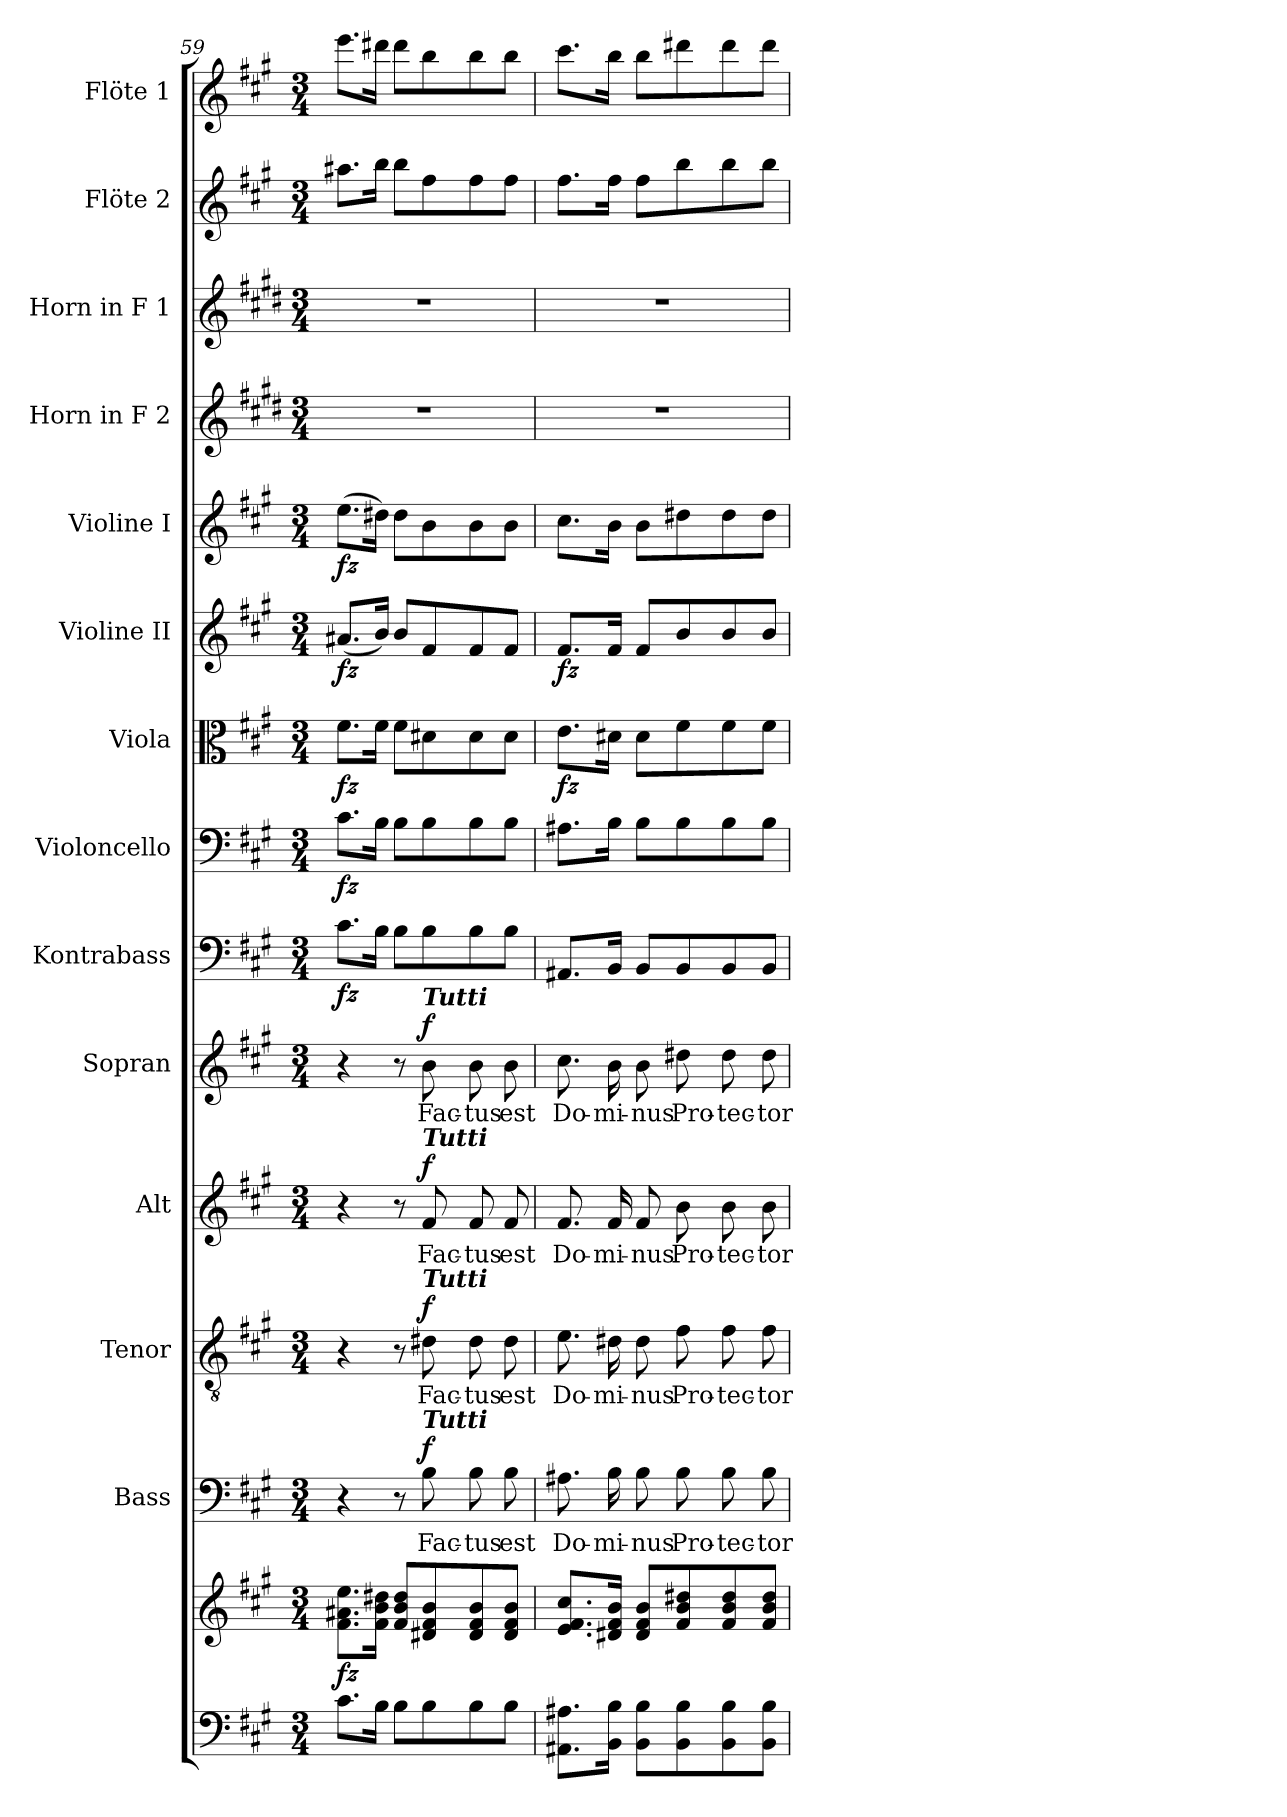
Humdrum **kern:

**kern	**kern	**dynam	**kern	**text	**dynam	**kern	**text	**dynam	**kern	**text	**dynam	**kern	**text	**dynam	**kern	**dynam	**kern	**dynam	**kern	**dynam	**kern	**dynam	**kern	**dynam	**kern	**kern	**kern	**kern
*part14	*part14	*part14	*part13	*part13	*part13	*part12	*part12	*part12	*part11	*part11	*part11	*part10	*part10	*part10	*part9	*part9	*part8	*part8	*part7	*part7	*part6	*part6	*part5	*part5	*part4	*part3	*part2	*part1
*staff15	*staff14	*staff14/15	*staff13	*staff13	*staff13	*staff12	*staff12	*staff12	*staff11	*staff11	*staff11	*staff10	*staff10	*staff10	*staff9	*staff9	*staff8	*staff8	*staff7	*staff7	*staff6	*staff6	*staff5	*staff5	*staff4	*staff3	*staff2	*staff1
*	*	*	*I"Bass	*	*	*I"Tenor	*	*	*I"Alt	*	*	*I"Sopran	*	*	*I"Kontrabass	*	*I"Violoncello	*	*I"Viola	*	*I"Violine II	*	*I"Violine I	*	*I"Horn in F 2	*I"Horn in F 1	*I"Flöte 2	*I"Flöte 1
*	*	*	*I'B.	*	*	*I'T.	*	*	*I'A.	*	*	*I'S.	*	*	*I'Kb.	*	*I'Vc.	*	*I'Vla.	*	*I'Vl. II	*	*I'Vl. I	*	*	*	*I'Fl. 2	*I'Fl. 1
*clefF4	*clefG2	*	*clefF4	*	*	*clefGv2	*	*	*clefG2	*	*	*clefG2	*	*	*clefF4	*	*clefF4	*	*clefC3	*	*clefG2	*	*clefG2	*	*clefG2	*clefG2	*clefG2	*clefG2
*	*	*	*	*	*	*	*	*	*	*	*	*	*	*	*ITrd7c12	*	*	*	*	*	*	*	*	*	*ITrd4c7	*ITrd4c7	*	*
*k[f#c#g#]	*k[f#c#g#]	*	*k[f#c#g#]	*	*	*k[f#c#g#]	*	*	*k[f#c#g#]	*	*	*k[f#c#g#]	*	*	*k[f#c#g#]	*	*k[f#c#g#]	*	*k[f#c#g#]	*	*k[f#c#g#]	*	*k[f#c#g#]	*	*k[f#c#g#]	*k[f#c#g#]	*k[f#c#g#]	*k[f#c#g#]
*A:	*A:	*	*A:	*	*	*A:	*	*	*A:	*	*	*A:	*	*	*A:	*	*A:	*	*A:	*	*A:	*	*A:	*	*A:	*A:	*A:	*A:
*M3/4	*M3/4	*	*M3/4	*	*	*M3/4	*	*	*M3/4	*	*	*M3/4	*	*	*M3/4	*	*M3/4	*	*M3/4	*	*M3/4	*	*M3/4	*	*M3/4	*M3/4	*M3/4	*M3/4
=59	=59	=59	=59	=59	=59	=59	=59	=59	=59	=59	=59	=59	=59	=59	=59	=59	=59	=59	=59	=59	=59	=59	=59	=59	=59	=59	=59	=59
!	!	!LO:DY:b	!	!	!	!	!	!	!	!	!	!	!	!	!	!LO:DY:b	!	!LO:DY:b	!	!LO:DY:b	!	!LO:DY:b	!	!LO:DY:b	!	!	!	!
8.c#\L	8.f#\ 8.a#X\ 8.ee\L	fz	4r	.	.	4r	.	.	4r	.	.	4r	.	.	8.C#\L	fz	8.c#\L	fz	8.f#\L	fz	(<8.a#X/L	fz	(>8.ee\L	fz	2.r	2.r	8.aa#X\L	8.eee\L
16B\Jk	16f#\ 16b\ 16dd#X\Jk	.	.	.	.	.	.	.	.	.	.	.	.	.	16BB\Jk	.	16B\Jk	.	16f#\Jk	.	16b/Jk)	.	16dd#X\Jk)	.	.	.	16bb\Jk	16ddd#X\Jk
8B\L	8f#/ 8b/ 8dd#/L	.	8r	.	.	8r	.	.	8r	.	.	8r	.	.	8BB\L	.	8B\L	.	8f#\L	.	8b/L	.	8dd#\L	.	.	.	8bb\L	8ddd#\L
!	!	!	!	!	!	!	!	!	!	!	!	!LO:TX:a:Bi:t=Tutti	!	!	!	!	!	!	!	!	!	!	!	!	!	!	!	!
!	!	!	!	!	!	!	!	!	!LO:TX:a:Bi:t=Tutti	!	!	!	!	!	!	!	!	!	!	!	!	!	!	!	!	!	!	!
!	!	!	!	!	!	!LO:TX:a:Bi:t=Tutti	!	!	!	!	!	!	!	!	!	!	!	!	!	!	!	!	!	!	!	!	!	!
!	!	!	!LO:TX:a:Bi:t=Tutti	!	!	!	!	!	!	!	!	!	!	!	!	!	!	!	!	!	!	!	!	!	!	!	!	!
!	!	!	!	!LO:LY:b	!LO:DY:a	!	!LO:LY:b	!LO:DY:a	!	!LO:LY:b	!LO:DY:a	!	!LO:LY:b	!LO:DY:a	!	!	!	!	!	!	!	!	!	!	!	!	!	!
8B\	8d#X/ 8f#/ 8b/	.	8B\	Fac-	f	8d#X\	Fac-	f	8f#/	Fac-	f	8b\	Fac-	f	8BB\	.	8B\	.	8d#X\	.	8f#/	.	8b\	.	.	.	8ff#\	8bb\
!	!	!	!	!LO:LY:b	!	!	!LO:LY:b	!	!	!LO:LY:b	!	!	!LO:LY:b	!	!	!	!	!	!	!	!	!	!	!	!	!	!	!
8B\	8d#/ 8f#/ 8b/	.	8B\	-tus	.	8d#\	-tus	.	8f#/	-tus	.	8b\	-tus	.	8BB\	.	8B\	.	8d#\	.	8f#/	.	8b\	.	.	.	8ff#\	8bb\
!	!	!	!	!LO:LY:b	!	!	!LO:LY:b	!	!	!LO:LY:b	!	!	!LO:LY:b	!	!	!	!	!	!	!	!	!	!	!	!	!	!	!
8B\J	8d#/ 8f#/ 8b/J	.	8B\	est	.	8d#\	est	.	8f#/	est	.	8b\	est	.	8BB\J	.	8B\J	.	8d#\J	.	8f#/J	.	8b\J	.	.	.	8ff#\J	8bb\J
!!LO:PB:g=z
=60	=60	=60	=60	=60	=60	=60	=60	=60	=60	=60	=60	=60	=60	=60	=60	=60	=60	=60	=60	=60	=60	=60	=60	=60	=60	=60	=60	=60
!	!	!	!	!LO:LY:b	!	!	!LO:LY:b	!	!	!LO:LY:b	!	!	!LO:LY:b	!	!	!	!	!	!	!LO:DY:b	!	!LO:DY:b	!	!	!	!	!	!
8.AA#X\ 8.A#X\L	8.e/ 8.f#/ 8.cc#/L	.	8.A#X\	Do-	.	8.e\	Do-	.	8.f#/	Do-	.	8.cc#\	Do-	.	8.AAA#X/L	.	8.A#X\L	.	8.e\L	fz	8.f#/L	fz	8.cc#\L	.	2.r	2.r	8.ff#\L	8.ccc#\L
!	!	!	!	!LO:LY:b	!	!	!LO:LY:b	!	!	!LO:LY:b	!	!	!LO:LY:b	!	!	!	!	!	!	!	!	!	!	!	!	!	!	!
16BB\ 16B\Jk	16d#X/ 16f#/ 16b/Jk	.	16B\	-mi-	.	16d#X\	-mi-	.	16f#/	-mi-	.	16b\	-mi-	.	16BBB/Jk	.	16B\Jk	.	16d#X\Jk	.	16f#/Jk	.	16b\Jk	.	.	.	16ff#\Jk	16bb\Jk
!	!	!	!	!LO:LY:b	!	!	!LO:LY:b	!	!	!LO:LY:b	!	!	!LO:LY:b	!	!	!	!	!	!	!	!	!	!	!	!	!	!	!
8BB\ 8B\L	8d#/ 8f#/ 8b/L	.	8B\	-nus	.	8d#\	-nus	.	8f#/	-nus	.	8b\	-nus	.	8BBB/L	.	8B\L	.	8d#\L	.	8f#/L	.	8b\L	.	.	.	8ff#\L	8bb\L
!	!	!	!	!LO:LY:b	!	!	!LO:LY:b	!	!	!LO:LY:b	!	!	!LO:LY:b	!	!	!	!	!	!	!	!	!	!	!	!	!	!	!
8BB\ 8B\	8f#/ 8b/ 8dd#X/	.	8B\	Pro-	.	8f#\	Pro-	.	8b\	Pro-	.	8dd#X\	Pro-	.	8BBB/	.	8B\	.	8f#\	.	8b/	.	8dd#X\	.	.	.	8bb\	8ddd#X\
!	!	!	!	!LO:LY:b	!	!	!LO:LY:b	!	!	!LO:LY:b	!	!	!LO:LY:b	!	!	!	!	!	!	!	!	!	!	!	!	!	!	!
8BB\ 8B\	8f#/ 8b/ 8dd#/	.	8B\	-tec-	.	8f#\	-tec-	.	8b\	-tec-	.	8dd#\	-tec-	.	8BBB/	.	8B\	.	8f#\	.	8b/	.	8dd#\	.	.	.	8bb\	8ddd#\
!	!	!	!	!LO:LY:b	!	!	!LO:LY:b	!	!	!LO:LY:b	!	!	!LO:LY:b	!	!	!	!	!	!	!	!	!	!	!	!	!	!	!
8BB\ 8B\J	8f#/ 8b/ 8dd#/J	.	8B\	-tor	.	8f#\	-tor	.	8b\	-tor	.	8dd#\	-tor	.	8BBB/J	.	8B\J	.	8f#\J	.	8b/J	.	8dd#\J	.	.	.	8bb\J	8ddd#\J
=	=	=	=	=	=	=	=	=	=	=	=	=	=	=	=	=	=	=	=	=	=	=	=	=	=	=	=	=
*-	*-	*-	*-	*-	*-	*-	*-	*-	*-	*-	*-	*-	*-	*-	*-	*-	*-	*-	*-	*-	*-	*-	*-	*-	*-	*-	*-	*-
